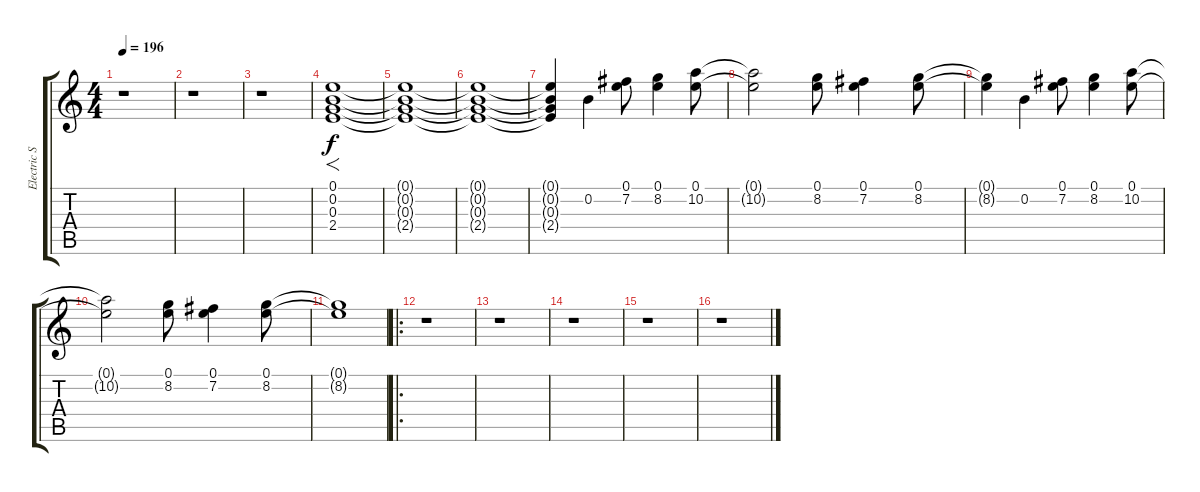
\track ("Electric Snakey Guitar" "Electric S") {instrument overdrivenguitar}
\staff {score tabs}
\tuning (E4 B3 G3 D3 A2 E2) {hide}
\ts (4 4)
\tempo 196
\clef g2
\ks c
r.1{dy f instrument overdrivenguitar} |
r.1 |
r.1 |
(0.1 0.2 0.3 2.4).1{f} |
(0.1{t} 0.2{t} 0.3{t} 2.4{t}).1 |
(0.1{t} 0.2{t} 0.3{t} 2.4{t}).1 |
(0.1{t} 0.2{t} 0.3{t} 2.4{t}).4 0.2.4 (0.1 7.2).8 (0.1 8.2).4 (0.1 10.2).8 |
(0.1{t} 10.2{t}).2 (0.1 8.2).8 (0.1 7.2).4 (0.1 8.2).8 |
(0.1{t} 8.2{t}).4 0.2.4 (0.1 7.2).8 (0.1 8.2).4 (0.1 10.2).8 |
(0.1{t} 10.2{t}).2 (0.1 8.2).8 (0.1 7.2).4 (0.1 8.2).8 |
(0.1{t} 8.2{t}).1 |
\ro
r.1 |
r.1 |
r.1 |
r.1 |
r.1
